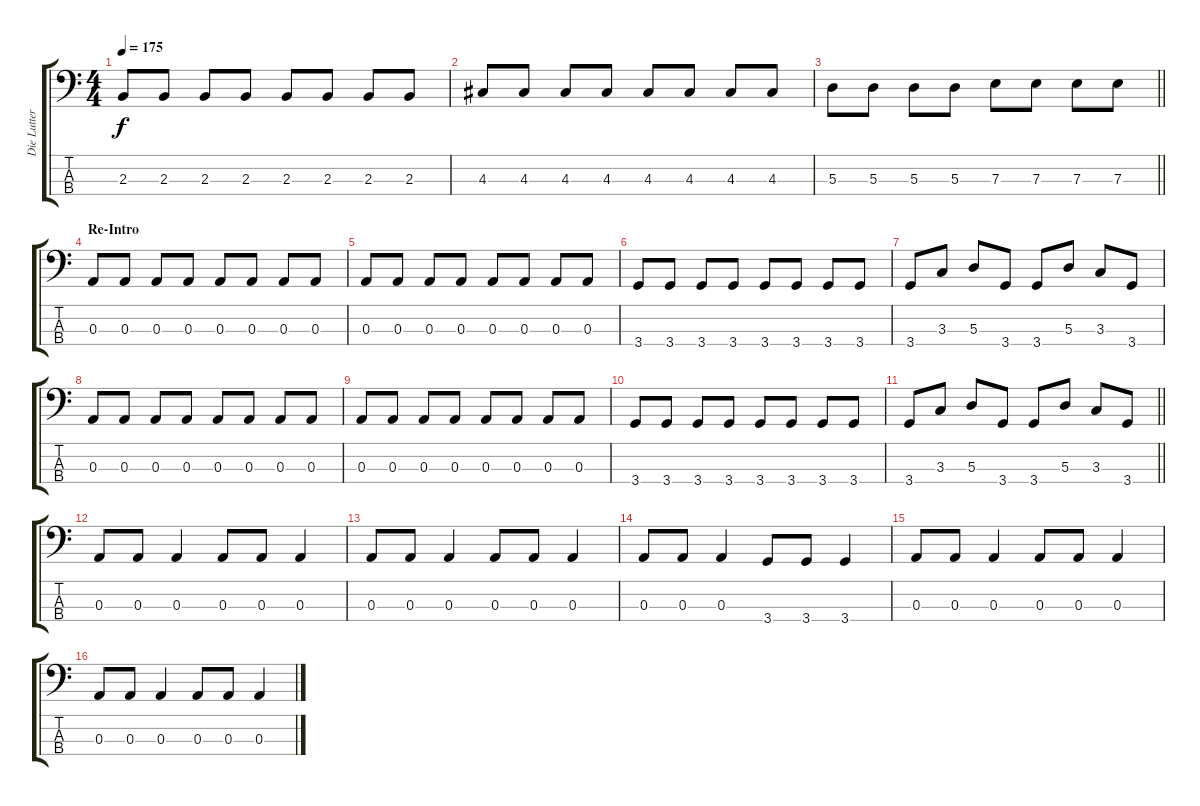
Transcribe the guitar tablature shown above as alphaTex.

\track ("Die Lutter" "Die Lutter") {instrument electricbasspick}
\staff {score tabs}
\tuning (G2 D2 A1 E1) {hide}
\ts (4 4)
\tempo 175
\clef f4
\ks c
2.3.8{dy f} 2.3.8 2.3.8 2.3.8 2.3.8 2.3.8 2.3.8 2.3.8 |
4.3.8 4.3.8 4.3.8 4.3.8 4.3.8 4.3.8 4.3.8 4.3.8 |
\barLineRight lightlight
5.3.8 5.3.8 5.3.8 5.3.8 7.3.8 7.3.8 7.3.8 7.3.8 |
\section ("" "Re-Intro")
0.3.8 0.3.8 0.3.8 0.3.8 0.3.8 0.3.8 0.3.8 0.3.8 |
0.3.8 0.3.8 0.3.8 0.3.8 0.3.8 0.3.8 0.3.8 0.3.8 |
3.4.8 3.4.8 3.4.8 3.4.8 3.4.8 3.4.8 3.4.8 3.4.8 |
3.4.8 3.3.8 5.3.8 3.4.8 3.4.8 5.3.8 3.3.8 3.4.8 |
0.3.8 0.3.8 0.3.8 0.3.8 0.3.8 0.3.8 0.3.8 0.3.8 |
0.3.8 0.3.8 0.3.8 0.3.8 0.3.8 0.3.8 0.3.8 0.3.8 |
3.4.8 3.4.8 3.4.8 3.4.8 3.4.8 3.4.8 3.4.8 3.4.8 |
\barLineRight lightlight
3.4.8 3.3.8 5.3.8 3.4.8 3.4.8 5.3.8 3.3.8 3.4.8 |
0.3.8 0.3.8 0.3.4 0.3.8 0.3.8 0.3.4 |
0.3.8 0.3.8 0.3.4 0.3.8 0.3.8 0.3.4 |
0.3.8 0.3.8 0.3.4 3.4.8 3.4.8 3.4.4 |
0.3.8 0.3.8 0.3.4 0.3.8 0.3.8 0.3.4 |
0.3.8 0.3.8 0.3.4 0.3.8 0.3.8 0.3.4
